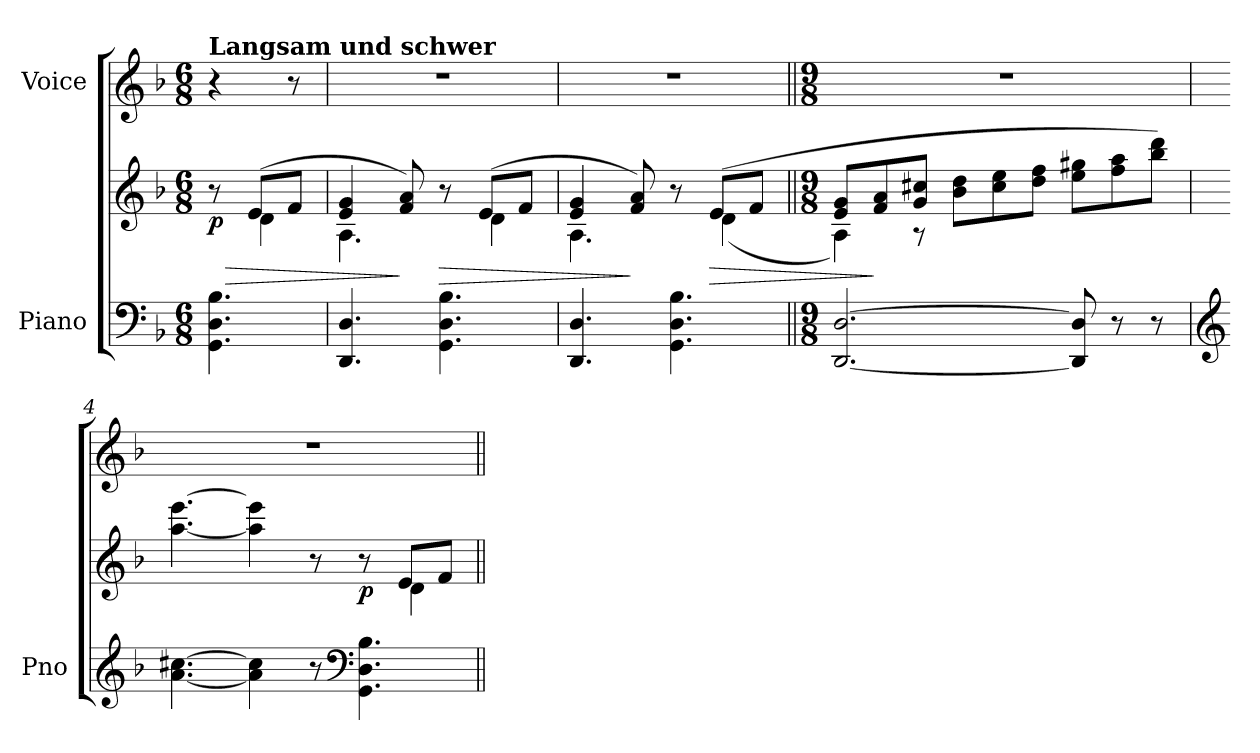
**kern	**kern	**dynam	**kern
*part2	*part2	*part2	*part1
*staff3	*staff2	*staff2/3	*staff1
*I"Piano	*	*	*I"Voice
*I'Pno	*	*	*
*clefF4	*clefG2	*	*clefG2
*k[b-]	*k[b-]	*	*k[b-]
*M6/8	*M6/8	*	*M6/8
=	=	=	=
!	!	!	!LO:TX:a:B:t=Langsam und schwer
!	!	!LO:HP:b	!
*	*^	*	*
!	!	!	!LO:DY:n=1:b	!
4.GG\ 4.D\ 4.B-\	8r	8ryy	> p	4r
.	(8e/L	4d\	.	.
.	8f/J	.	.	8r
=1	=1	=1	=1	=1
4.DD/ 4.D/	4e/ 4g/	4.A\	.	2.r
.	8f/ 8a/)	.	]	.
!	!	!	!LO:HP:b	!
4.GG\ 4.D\ 4.B-\	8r	8ryy	>	.
.	(8e/L	4d\	.	.
.	8f/J	.	.	.
=2	=2	=2	=2	=2
4.DD/ 4.D/	4e/ 4g/	4.A\	.	2.r
.	8f/ 8a/)	.	]	.
4.GG\ 4.D\ 4.B-\	8r	8ryy	.	.
!	!	!	!LO:HP:b	!
.	(8e/L	(4d\	>	.
.	8f/J	.	.	.
=3||	=3||	=3||	=3||	=3||
*M9/8	*M9/8	*	*	*M9/8
[2.DD/ [2.D/	8e/ 8g/L	4A\)	.	8%9r
.	8f/ 8a/	.	]	.
.	8g/ 8cc#X/J	8r	.	.
!	!	!	!LO:DY:b	!
!	!	!	!LO:DY:n=1:b	!
.	8b-\ 8dd\L	2.ryy	other-dynamics p	.
.	8cc#\ 8ee\	.	.	.
.	8dd\ 8ff\J	.	.	.
8DD/] 8D/]	8ee\ 8gg#X\L	.	.	.
8r	8ff\ 8aa\	.	.	.
8r	8bb-\ 8ddd\J)	.	.	.
!!LO:LB:g=z
=4	=4	=4	=4	=4
*clefG2	*	*	*	*
[4.a\ [4.cc#X\	[4.aa\ [>4.eee\	2..ryy	.	8%9r
4a\] 4cc#\]	4aa\] 4eee\]	.	.	.
8r	8r	.	.	.
*clefF4	*	*	*	*
!	!	!	!LO:DY:b	!
4.GG\ 4.D\ 4.B-\	8r	.	p	.
.	8e/L	4d\	.	.
.	8f/J	.	.	.
*	*v	*v	*	*
=||	=||	=||	=||
*-	*-	*-	*-
